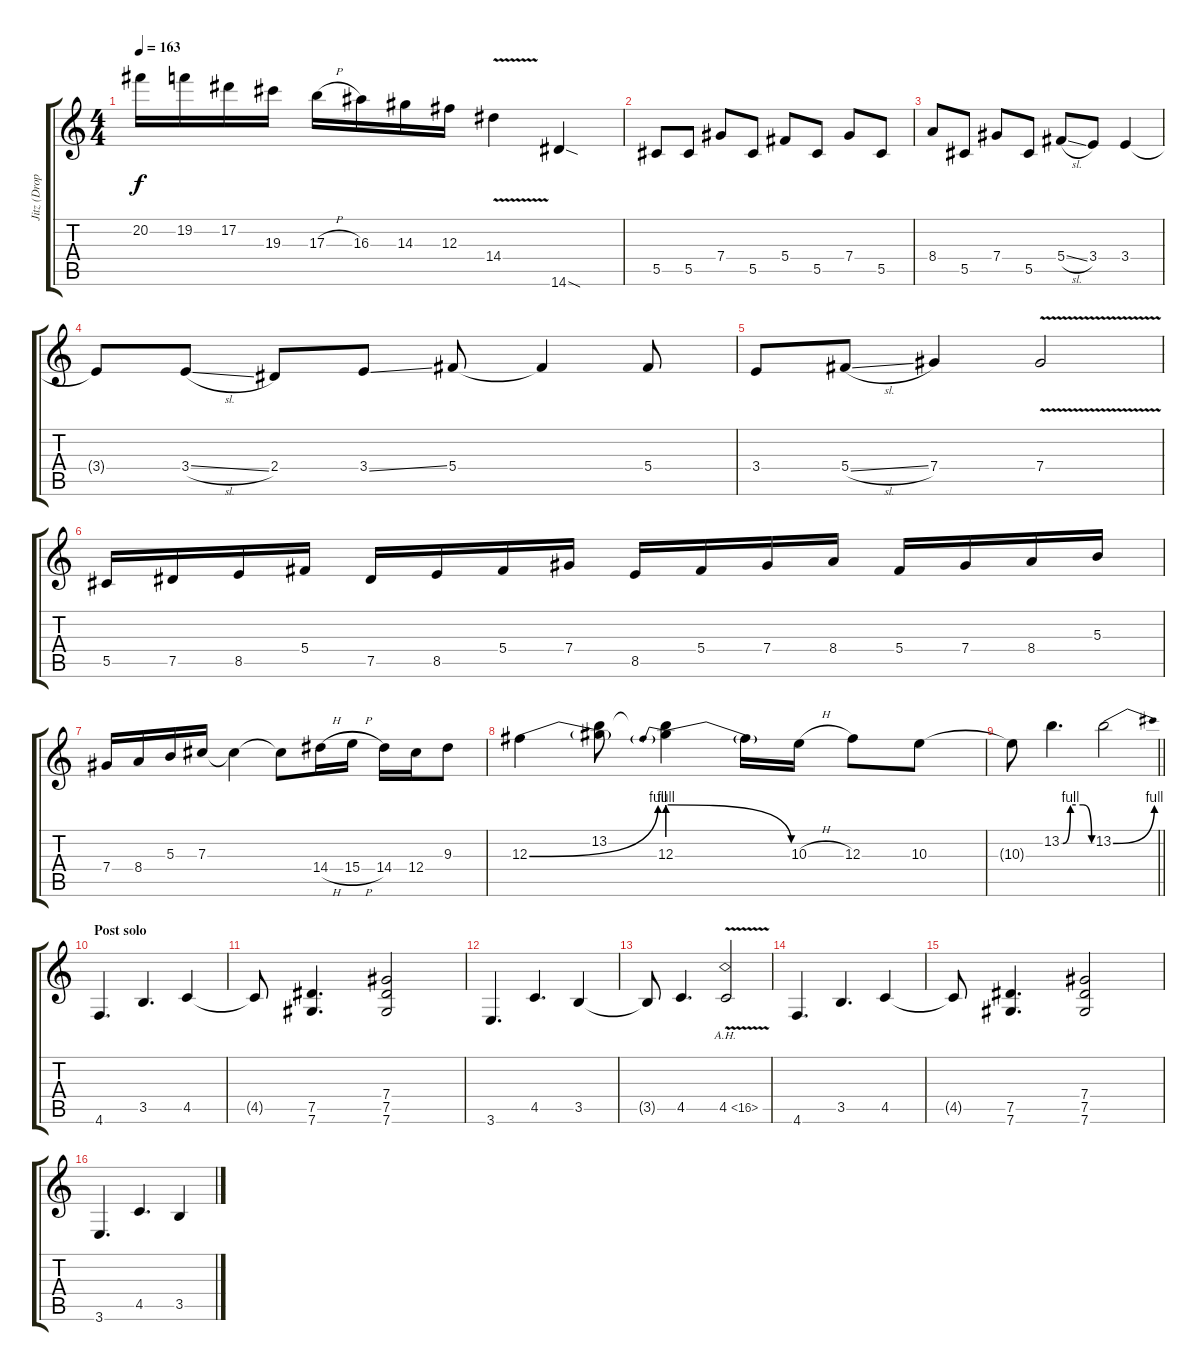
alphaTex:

\track ("Jitz (Dropped Db - Db-Ab-Db-Gb-Bb-Eb)" "Jitz (Drop") {instrument distortionguitar}
\staff {score tabs}
\tuning (Eb4 Bb3 Gb3 Db3 Ab2 Db2) {hide}
\ts (4 4)
\tempo 163
\clef g2
\ks c
20.2.16{dy f} 19.2.16 17.2.16 19.3.16 17.3{h}.16 16.3.16 14.3.16 12.3.16 14.4{v}.4 14.6{sod}.4 |
5.5.8 5.5.8 7.4.8 5.5.8 5.4.8 5.5.8 7.4.8 5.5.8 |
8.4.8 5.5.8 7.4.8 5.5.8 5.4{sl}.8 3.4.8 3.4.4 |
3.4{t}.8 3.4{sl}.8 2.4.8 3.4{ss}.8 5.4.8 5.4{t}.4 5.4.8 |
3.4.8 5.4{sl}.8 7.4.4 7.4{v}.2 |
5.5.16 7.5.16 8.5.16 5.4.16 7.5.16 8.5.16 5.4.16 7.4.16 8.5.16 5.4.16 7.4.16 8.4.16 5.4.16 7.4.16 8.4.16 5.3.16 |
7.4.16 8.4.16 5.3.16 7.3.16 7.3{t}.4 7.3{t}.8 14.4{h}.16 15.4{h}.16 14.4.16 12.4.16 9.3.8 |
12.3{be (bend 0 0 60 4)}.4 (13.2 12.3{t}).8 (13.2{t} 12.3{be (prebendrelease 0 4 60 0)}).4 12.3{t}.16 10.3{h}.16 12.3.8 10.3.8 |
\barLineRight lightlight
10.3{t}.8 13.2{be (custom 0 0 3 0 18 4 43 4 60 0)}.4{d} 13.2{be (bend 0 0 60 4)}.2 |
\section ("" "Post solo")
4.6.4{d} 3.5.4{d} 4.5.4 |
4.5{t}.8 (7.5 7.6).4{d} (7.4 7.5 7.6).2 |
3.6.4{d} 4.5.4{d} 3.5.4 |
3.5{t}.8 4.5.4{d} 4.5{ah 12 v}.2 |
4.6.4{d} 3.5.4{d} 4.5.4 |
4.5{t}.8 (7.5 7.6).4{d} (7.4 7.5 7.6).2 |
3.6.4{d} 4.5.4{d} 3.5.4
